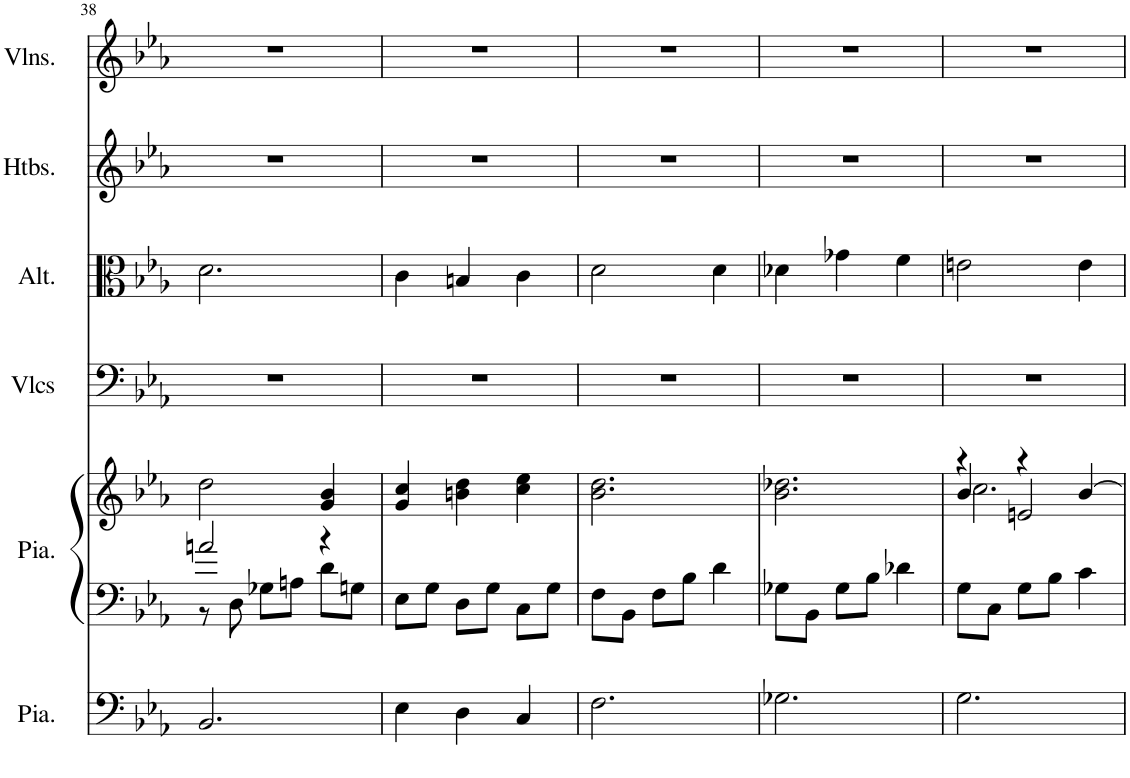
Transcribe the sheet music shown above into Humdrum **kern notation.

**kern	**kern	**kern	**kern	**kern	**kern	**kern
*part6	*part5	*part5	*part4	*part3	*part2	*part1
*staff7	*staff6	*staff5	*staff4	*staff3	*staff2	*staff1
*I"Piano, Pedals	*I"Piano, Organ	*	*I"Violoncelles, Bass	*I"Altos, Tenor	*I"Hautbois, Alto	*I"Violons, Soprano
*I'Pia.	*I'Pia.	*	*I'Vlcs	*I'Alt.	*I'Htbs.	*I'Vlns.
!!LO:PB:g=z
*clefF4	*clefF4	*clefG2	*clefF4	*clefC3	*clefG2	*clefG2
*k[b-e-a-]	*k[b-e-a-]	*k[b-e-a-]	*k[b-e-a-]	*k[b-e-a-]	*k[b-e-a-]	*k[b-e-a-]
*M3/4	*M3/4	*M3/4	*M3/4	*M3/4	*M3/4	*M3/4
=38	=38	=38	=38	=38	=38	=38
*	*^	*	*	*	*	*
2.BB-/	2an/	8r	2dd\	2.r	2.d\	2.r	2.r
.	.	8D\	.	.	.	.	.
.	.	8G-X\L	.	.	.	.	.
.	.	8An\J	.	.	.	.	.
.	4r	8d\L	4g/ 4b-/	.	.	.	.
.	.	8Gn\J	.	.	.	.	.
*	*v	*v	*	*	*	*	*
=39	=39	=39	=39	=39	=39	=39
4E-\	8E-\L	4g/ 4cc/	2.r	4c\	2.r	2.r
.	8G\J	.	.	.	.	.
4D\	8D\L	4bn\ 4dd\	.	4Bn/	.	.
.	8G\J	.	.	.	.	.
4C/	8C\L	4cc\ 4ee-\	.	4c\	.	.
.	8G\J	.	.	.	.	.
=40	=40	=40	=40	=40	=40	=40
2.F\	8F\L	2.b-\ 2.dd\	2.r	2d\	2.r	2.r
.	8BB-\J	.	.	.	.	.
.	8F\L	.	.	.	.	.
.	8B-\J	.	.	.	.	.
.	4d\	.	.	4d\	.	.
=41	=41	=41	=41	=41	=41	=41
2.G-X\	8G-X\L	2.b-\ 2.dd-X\	2.r	4d-X\	2.r	2.r
.	8BB-\J	.	.	.	.	.
.	8G-\L	.	.	4g-X\	.	.
.	8B-\J	.	.	.	.	.
.	4d-X\	.	.	4f\	.	.
=42	=42	=42	=42	=42	=42	=42
*	*	*^	*	*	*	*
*	*	*	*^	*	*	*	*
2.G\	8G\L	4r	2.cc\	4b-/	2.r	2en\	2.r	2.r
.	8C\J	.	.	.	.	.	.	.
.	8G\L	4r	.	2en/	.	.	.	.
.	8B-\J	.	.	.	.	.	.	.
.	4c\	[4b-/	.	.	.	4e\	.	.
*	*	*v	*v	*v	*	*	*	*
=	=	=	=	=	=	=
*-	*-	*-	*-	*-	*-	*-
